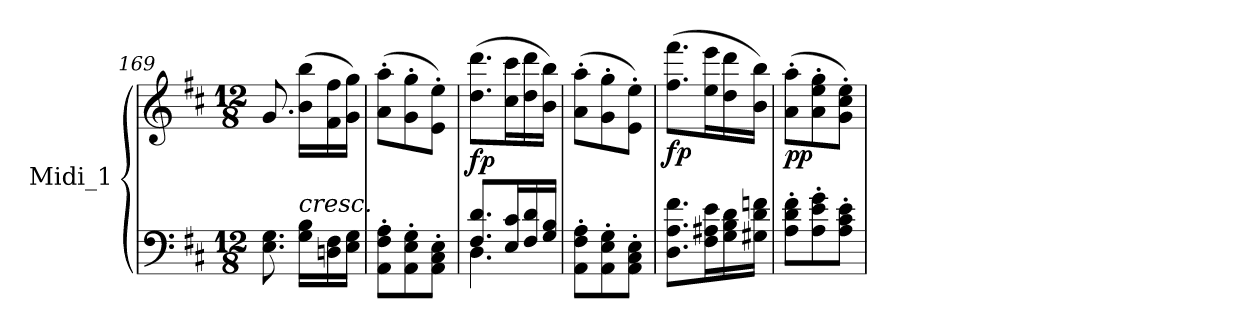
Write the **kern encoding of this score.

**kern	**kern	**dynam
*part1	*part1	*part1
*staff2	*staff1	*staff1/2
*I"Midi_1	*	*
*clefF4	*clefG2	*
*k[f#c#]	*k[f#c#]	*
*D:	*D:	*
*M12/8	*M12/8	*
=169	=169	=169
*^	*	*
8.E\ 8.G\	4ryy	8.g/	.
!LO:TX:a:i:t=cresc.	!	!	!
16G\ 16B\LL	.	(>16b\ 16bb\LL	.
16Dni\ 16F#\	8ryy	16f#\ 16ff#\	.
16E\ 16G\JJ	.	16g\ 16gg\JJ)	.
=170	=170	=170	=170
8AA\' 8F#\' 8A\'L	4ryy	(>8a\' 8aa\'L	.
8AA\' 8E\' 8G\'	.	8g\' 8gg\'	.
8AA\' 8C#\' 8E\'J	8ryy	8e\' 8ee\'J)	.
=171	=171	=171	=171
!	!	!	!LO:DY:b
8.F#/ 8.d/L	4.D\	(>8.dd\ 8.ddd\L	fp
16E/ 16c#/L	.	16cc#\ 16ccc#\L	.
16F#/ 16d/	.	16dd\ 16ddd\	.
16G/ 16B/JJ	.	16b\ 16bb\JJ)	.
=172	=172	=172	=172
8AA\' 8F#\' 8A\'L	4ryy	(>8a\' 8aa\'L	.
8AA\' 8E\' 8G\'	.	8g\' 8gg\'	.
8AA\' 8C#\' 8E\'J	8ryy	8e\' 8ee\'J)	.
=173	=173	=173	=173
!	!	!	!LO:DY:b
8.D\ 8.A\ 8.f#\L	4ryy	(>8.ff#\ 8.fff#\L	fp
16F#\ 16A#X\ 16e\L	.	16ee\ 16eee\L	.
16G\ 16B\ 16d\	8ryy	16dd\ 16ddd\	.
16G#X\ 16d\ 16fn\JJ	.	16b\ 16bb\JJ)	.
!!LO:LB:g=z
=174	=174	=174	=174
!	!	!	!LO:DY:b
8A\' 8d\' 8f#i\'L	4ryy	(>8a\' 8aa\'L	pp
8A\' 8e\' 8g\'	.	8a\' 8ee\' 8gg\'	.
8A\' 8c#\' 8e\'J	8ryy	8g\' 8cc#\' 8ee\'J)	.
*v	*v	*	*
=	=	=
*-	*-	*-
